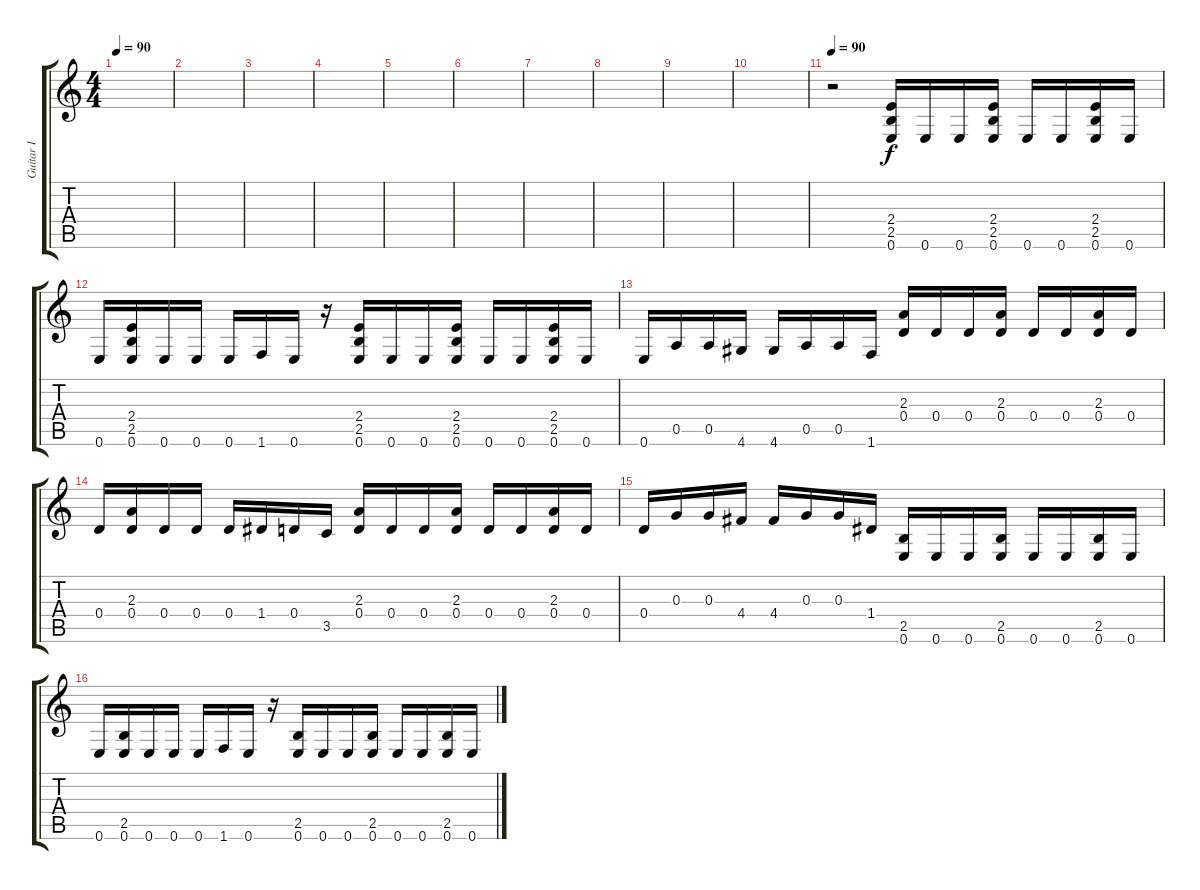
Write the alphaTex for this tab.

\track ("Guitar I" "Guitar I") {instrument distortionguitar}
\staff {score tabs}
\tuning (E4 B3 G3 D3 A2 E2) {hide}
\ts (4 4)
\tempo 90
\clef g2
\ks c
|
|
|
|
|
|
|
|
|
|
\tempo 90
r.2 (2.4 2.5 0.6).16 0.6.16 0.6.16 (2.4 2.5 0.6).16 0.6.16 0.6.16 (2.4 2.5 0.6).16 0.6.16 |
0.6.16 (2.4 2.5 0.6).16 0.6.16 0.6.16 0.6.16 1.6.16 0.6.16 r.16 (2.4 2.5 0.6).16 0.6.16 0.6.16 (2.4 2.5 0.6).16 0.6.16 0.6.16 (2.4 2.5 0.6).16 0.6.16 |
0.6.16 0.5.16 0.5.16 4.6.16 4.6.16 0.5.16 0.5.16 1.6.16 (2.3 0.4).16 0.4.16 0.4.16 (2.3 0.4).16 0.4.16 0.4.16 (2.3 0.4).16 0.4.16 |
0.4.16 (2.3 0.4).16 0.4.16 0.4.16 0.4.16 1.4.16 0.4.16 3.5.16 (2.3 0.4).16 0.4.16 0.4.16 (2.3 0.4).16 0.4.16 0.4.16 (2.3 0.4).16 0.4.16 |
0.4.16 0.3.16 0.3.16 4.4.16 4.4.16 0.3.16 0.3.16 1.4.16 (2.5 0.6).16 0.6.16 0.6.16 (2.5 0.6).16 0.6.16 0.6.16 (2.5 0.6).16 0.6.16 |
0.6.16 (2.5 0.6).16 0.6.16 0.6.16 0.6.16 1.6.16 0.6.16 r.16 (2.5 0.6).16 0.6.16 0.6.16 (2.5 0.6).16 0.6.16 0.6.16 (2.5 0.6).16 0.6.16
